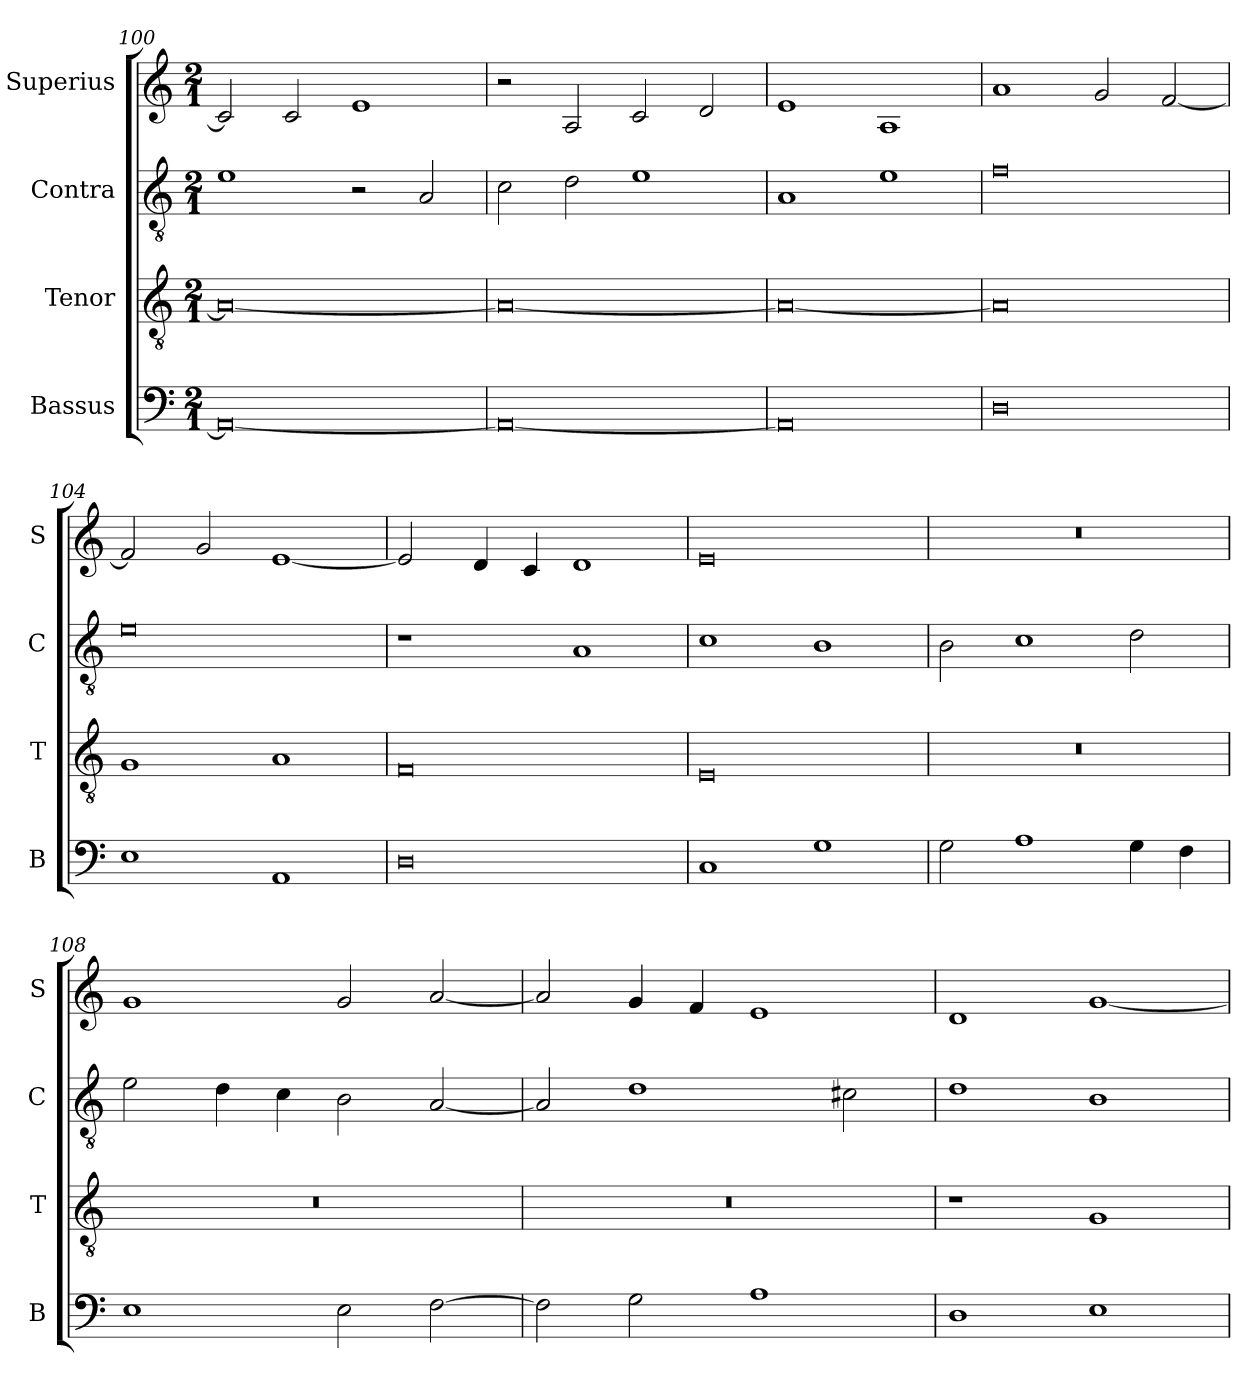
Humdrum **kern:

**kern	**kern	**kern	**kern
*part4	*part3	*part2	*part1
*staff4	*staff3	*staff2	*staff1
*I"Bassus	*I"Tenor	*I"Contra	*I"Superius
*I'B	*I'T	*I'C	*I'S
*clefF4	*clefGv2	*clefGv2	*clefG2
*k[]	*k[]	*k[]	*k[]
*M2/1	*M2/1	*M2/1	*M2/1
=100	=100	=100	=100
0AA_	0A_	1e	2c/]
.	.	.	2c/
.	.	2r	1e
.	.	2A/	.
=101	=101	=101	=101
0AA_	0A_	2c\	2r
.	.	2d\	2A/
.	.	1e	2c/
.	.	.	2d/
=102	=102	=102	=102
0AA]	0A_	1A	1e
.	.	1e	1A
=103	=103	=103	=103
0D	0A]	0f	1a
.	.	.	2g/
.	.	.	[2f/
=104	=104	=104	=104
1E	1G	0e	2f/]
.	.	.	2g/
1AA	1A	.	[1e
=105	=105	=105	=105
0D	0F	1r	2e/]
.	.	.	4d/
.	.	.	4c/
.	.	1A	1d
=106	=106	=106	=106
1C	0E	1c	0e
1G	.	1B	.
=107	=107	=107	=107
2G\	0r	2B\	0r
1A	.	1c	.
4G\	.	2d\	.
4F\	.	.	.
=108	=108	=108	=108
1E	0r	2e\	1g
.	.	4d\	.
.	.	4c\	.
2E\	.	2B\	2g/
[2F\	.	[2A/	[2a/
=109	=109	=109	=109
2F\]	0r	2A/]	2a/]
2G\	.	1d	4g/
.	.	.	4f/
1A	.	.	1e
.	.	2c#X\	.
=110	=110	=110	=110
1D	1r	1d	1d
1E	1G	1B	[1g
=	=	=	=
*-	*-	*-	*-
